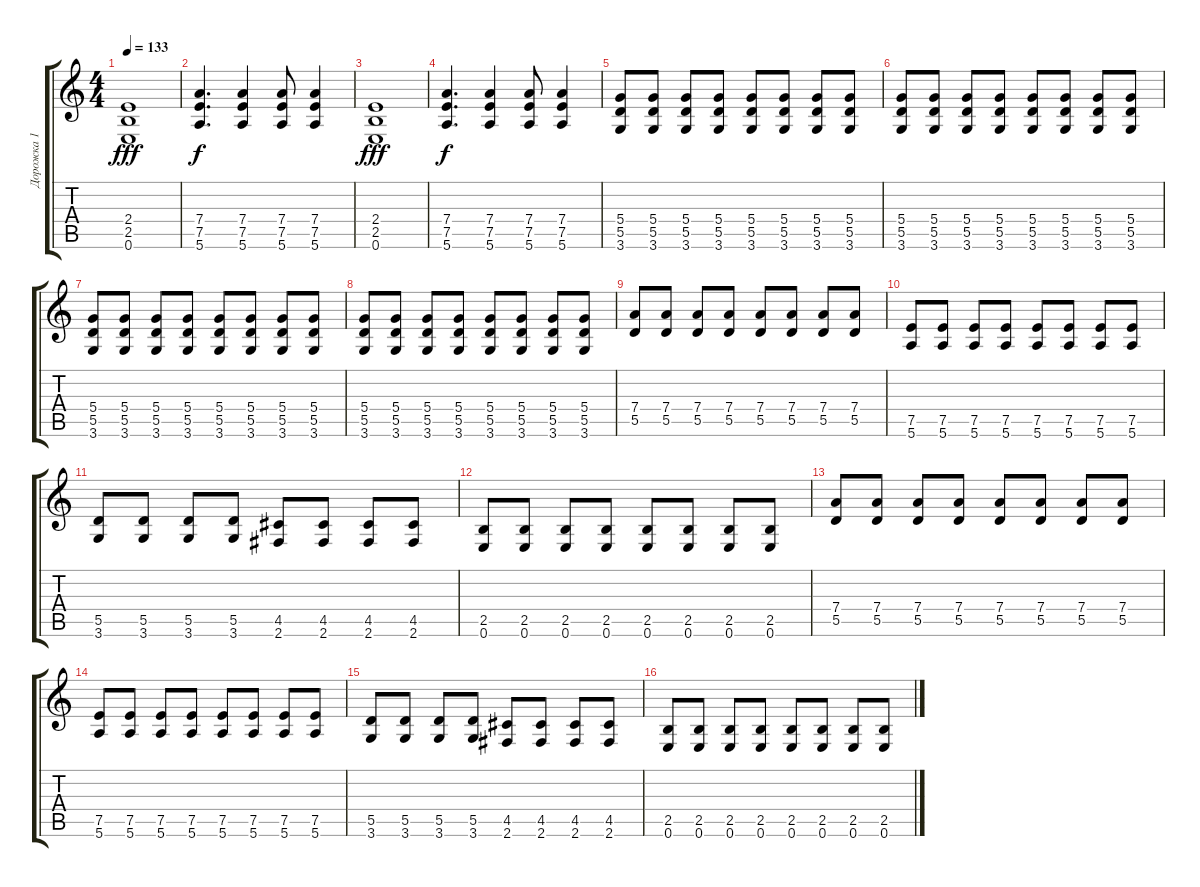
\track ("Дорожка 1" "Дорожка 1") {instrument overdrivenguitar}
\staff {score tabs}
\tuning (E4 B3 G3 D3 A2 E2) {hide}
\ts (4 4)
\tempo 133
\clef g2
\ks c
(2.4 2.5 0.6).1{dy fff} |
(7.4 7.5 5.6).4{d dy f} (7.4 7.5 5.6).4 (7.4 7.5 5.6).8 (7.4 7.5 5.6).4 |
(2.4 2.5 0.6).1{dy fff} |
(7.4 7.5 5.6).4{d dy f} (7.4 7.5 5.6).4 (7.4 7.5 5.6).8 (7.4 7.5 5.6).4 |
(5.4 5.5 3.6).8 (5.4 5.5 3.6).8 (5.4 5.5 3.6).8 (5.4 5.5 3.6).8 (5.4 5.5 3.6).8 (5.4 5.5 3.6).8 (5.4 5.5 3.6).8 (5.4 5.5 3.6).8 |
(5.4 5.5 3.6).8 (5.4 5.5 3.6).8 (5.4 5.5 3.6).8 (5.4 5.5 3.6).8 (5.4 5.5 3.6).8 (5.4 5.5 3.6).8 (5.4 5.5 3.6).8 (5.4 5.5 3.6).8 |
(5.4 5.5 3.6).8 (5.4 5.5 3.6).8 (5.4 5.5 3.6).8 (5.4 5.5 3.6).8 (5.4 5.5 3.6).8 (5.4 5.5 3.6).8 (5.4 5.5 3.6).8 (5.4 5.5 3.6).8 |
(5.4 5.5 3.6).8 (5.4 5.5 3.6).8 (5.4 5.5 3.6).8 (5.4 5.5 3.6).8 (5.4 5.5 3.6).8 (5.4 5.5 3.6).8 (5.4 5.5 3.6).8 (5.4 5.5 3.6).8 |
(7.4 5.5).8 (7.4 5.5).8 (7.4 5.5).8 (7.4 5.5).8 (7.4 5.5).8 (7.4 5.5).8 (7.4 5.5).8 (7.4 5.5).8 |
(7.5 5.6).8 (7.5 5.6).8 (7.5 5.6).8 (7.5 5.6).8 (7.5 5.6).8 (7.5 5.6).8 (7.5 5.6).8 (7.5 5.6).8 |
(5.5 3.6).8 (5.5 3.6).8 (5.5 3.6).8 (5.5 3.6).8 (4.5 2.6).8 (4.5 2.6).8 (4.5 2.6).8 (4.5 2.6).8 |
(2.5 0.6).8 (2.5 0.6).8 (2.5 0.6).8 (2.5 0.6).8 (2.5 0.6).8 (2.5 0.6).8 (2.5 0.6).8 (2.5 0.6).8 |
(7.4 5.5).8 (7.4 5.5).8 (7.4 5.5).8 (7.4 5.5).8 (7.4 5.5).8 (7.4 5.5).8 (7.4 5.5).8 (7.4 5.5).8 |
(7.5 5.6).8 (7.5 5.6).8 (7.5 5.6).8 (7.5 5.6).8 (7.5 5.6).8 (7.5 5.6).8 (7.5 5.6).8 (7.5 5.6).8 |
(5.5 3.6).8 (5.5 3.6).8 (5.5 3.6).8 (5.5 3.6).8 (4.5 2.6).8 (4.5 2.6).8 (4.5 2.6).8 (4.5 2.6).8 |
(2.5 0.6).8 (2.5 0.6).8 (2.5 0.6).8 (2.5 0.6).8 (2.5 0.6).8 (2.5 0.6).8 (2.5 0.6).8 (2.5 0.6).8
